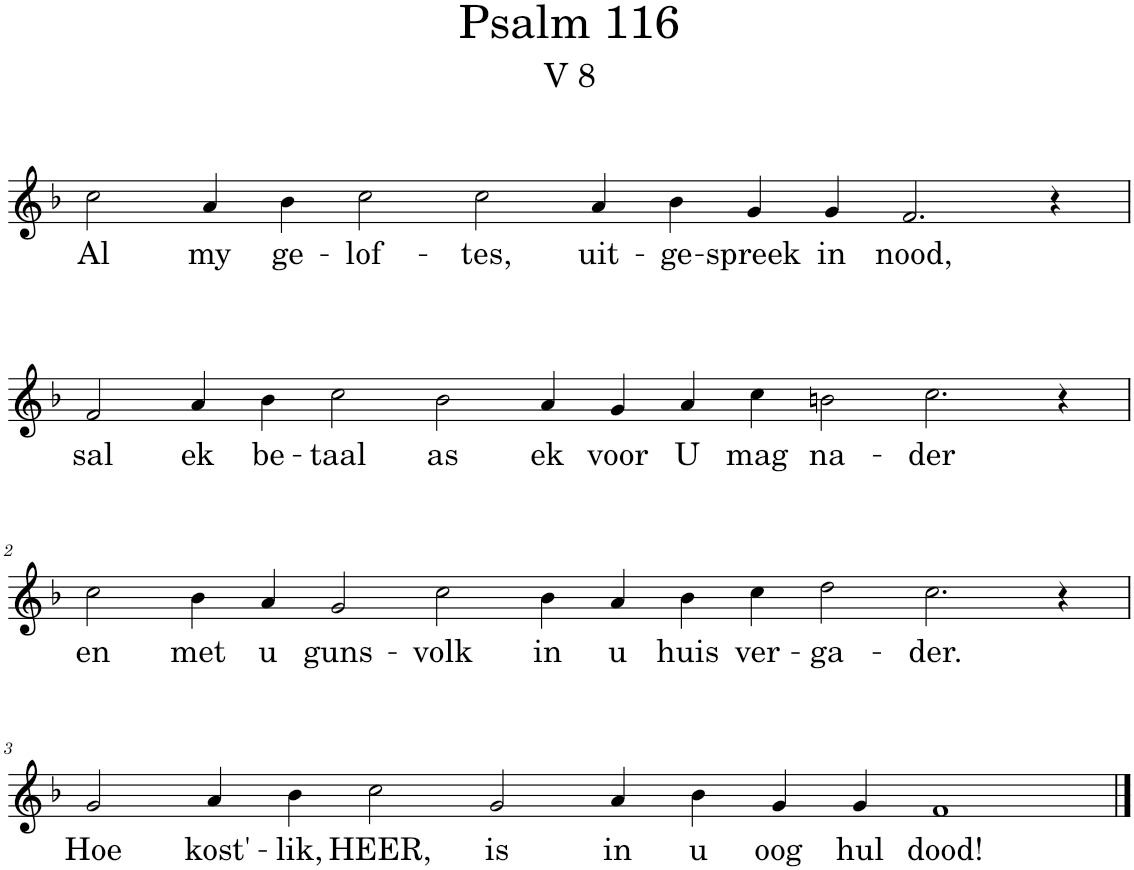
**kern	**text
*part1	*part1
*staff1	*staff1
*I"Pipe Organ	*
*I'Org.	*
*clefG2	*
*k[b-]	*
*M18/4	*
=	=
!	!LO:LY:b
2cc\	Al
!	!LO:LY:b
4a/	my
!	!LO:LY:b
4b-\	ge-
!	!LO:LY:b
2cc\	-lof-
!	!LO:LY:b
2cc\	-tes,
!	!LO:LY:b
4a/	uit-
!	!LO:LY:b
4b-\	-ge-
!	!LO:LY:b
4g/	-spreek
!	!LO:LY:b
4g/	in
!	!LO:LY:b
2.f/	nood,
4r	.
!!LO:LB:g=z
=1	=1
!	!LO:LY:b
2f/	sal
!	!LO:LY:b
4a/	ek
!	!LO:LY:b
4b-\	be-
!	!LO:LY:b
2cc\	-taal
!	!LO:LY:b
2b-\	as
!	!LO:LY:b
4a/	ek
!	!LO:LY:b
4g/	voor
!	!LO:LY:b
4a/	U
!	!LO:LY:b
4cc\	mag
!	!LO:LY:b
2bn\	na-
!	!LO:LY:b
2.cc\	-der
4r	.
!!LO:LB:g=z
=2	=2
!	!LO:LY:b
2cc\	en
!	!LO:LY:b
4b-\	met
!	!LO:LY:b
4a/	u
!	!LO:LY:b
2g/	guns-
!	!LO:LY:b
2cc\	-volk
!	!LO:LY:b
4b-\	in
!	!LO:LY:b
4a/	u
!	!LO:LY:b
4b-\	huis
!	!LO:LY:b
4cc\	ver-
!	!LO:LY:b
2dd\	-ga-
!	!LO:LY:b
2.cc\	-der.
4r	.
!!LO:LB:g=z
=3	=3
*M16/4	*
!	!LO:LY:b
2g/	Hoe
!	!LO:LY:b
4a/	kost'-
!	!LO:LY:b
4b-\	-lik,
!	!LO:LY:b
2cc\	HEER,
!	!LO:LY:b
2g/	is
!	!LO:LY:b
4a/	in
!	!LO:LY:b
4b-\	u
!	!LO:LY:b
4g/	oog
!	!LO:LY:b
4g/	hul
!	!LO:LY:b
1f	dood!
==	==
*-	*-
